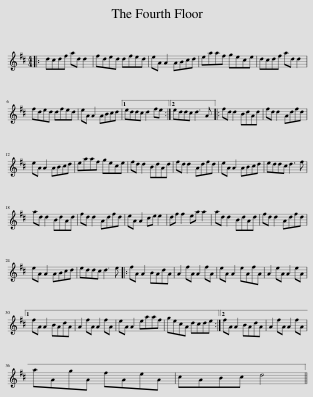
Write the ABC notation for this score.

X:1
L:1/8
M:4/4
I:linebreak $
K:D
V:1 treble
V:1
|: dcdf ad d2 | fded dfed | eA A2 ABcd | eaaf gece | dcdf ad d2 |$ %5
 fded dfed | eA A2 ABcd |1 eddc d2 fe :|2 eddc d3 A |: fd d2 BdAd | %10
 fd d2 Adfd |$ eA A2 ABcd | eaaf gece | fd d2 BdAd | fd d2 Adfd | %15
 eA A2 ABcd | eddc d3 f |$ ad d2 BdAd | fd d2 Adfd | eA A2 ce e2 | %20
 df f2 ea a2 | ad d2 BdAd | fd d2 Adfd |$ eA A2 ABcd | eddc d3 e |: %25
 fA A2 BAdA | A2 fA A2 fA | eA A2 eAfA | A2 eA A2 eA |1$ fA A2 BAdA | %30
 A2 fA A2 fA | eA A2 eaaf | gecA dcde :|2 fA A2 BAdA | A2 fA A2 fA |$ %35
 aAgA fAeA | cABc d4 || %37
